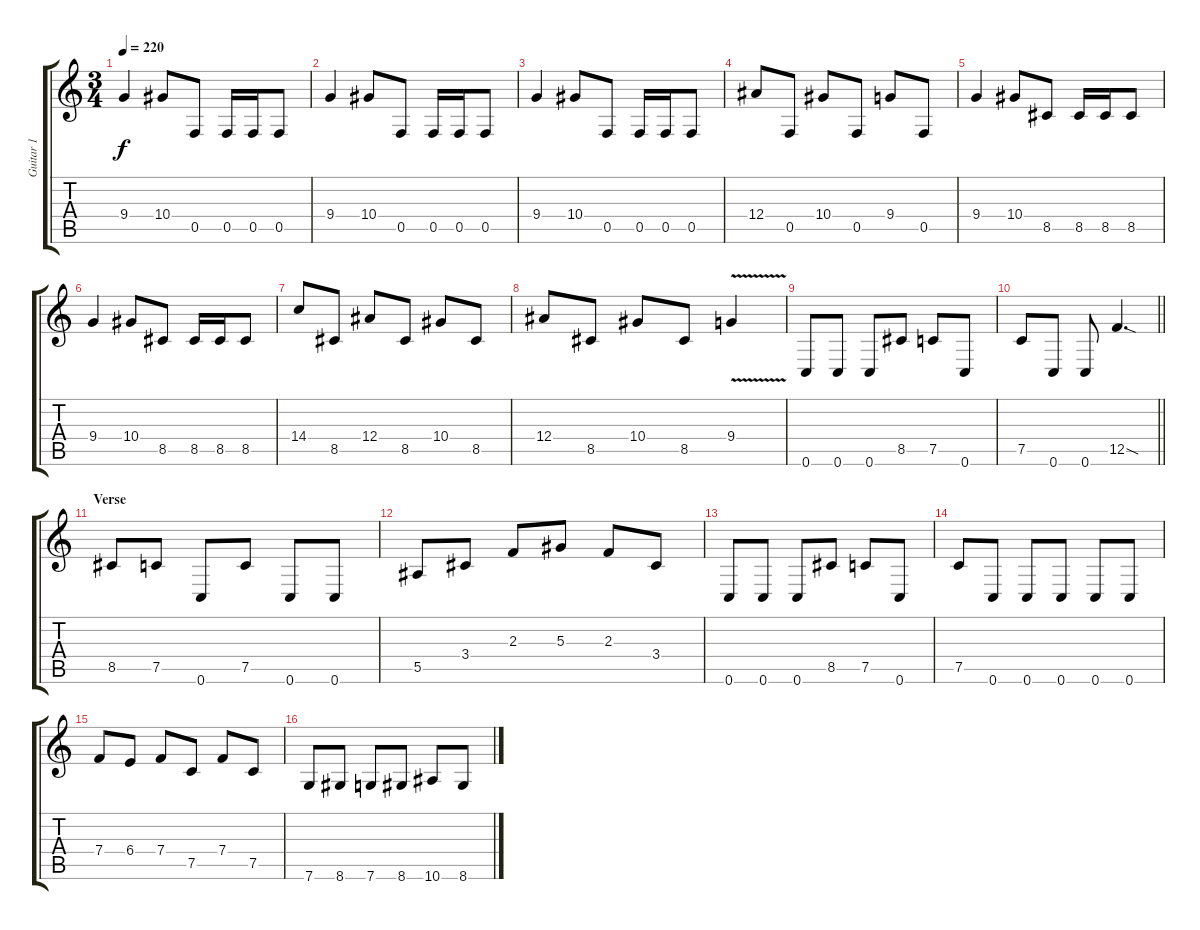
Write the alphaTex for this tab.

\track ("Guitar 1" "Guitar 1") {instrument distortionguitar}
\staff {score tabs}
\tuning (C4 G3 Eb3 Bb2 F2 C2) {hide}
\ts (3 4)
\tempo 220
\clef g2
\ks c
9.4.4{dy f} 10.4.8 0.5.8 0.5.16 0.5.16 0.5.8 |
9.4.4 10.4.8 0.5.8 0.5.16 0.5.16 0.5.8 |
9.4.4 10.4.8 0.5.8 0.5.16 0.5.16 0.5.8 |
12.4.8 0.5.8 10.4.8 0.5.8 9.4.8 0.5.8 |
9.4.4 10.4.8 8.5.8 8.5.16 8.5.16 8.5.8 |
9.4.4 10.4.8 8.5.8 8.5.16 8.5.16 8.5.8 |
14.4.8 8.5.8 12.4.8 8.5.8 10.4.8 8.5.8 |
12.4.8 8.5.8 10.4.8 8.5.8 9.4{v}.4 |
0.6.8 0.6.8 0.6.8 8.5.8 7.5.8 0.6.8 |
\barLineRight lightlight
7.5.8 0.6.8 0.6.8 12.5{sod}.4{d} |
\section ("" "Verse")
8.5.8 7.5.8 0.6.8 7.5.8 0.6.8 0.6.8 |
5.5.8 3.4.8 2.3.8 5.3.8 2.3.8 3.4.8 |
0.6.8 0.6.8 0.6.8 8.5.8 7.5.8 0.6.8 |
7.5.8 0.6.8 0.6.8 0.6.8 0.6.8 0.6.8 |
7.4.8 6.4.8 7.4.8 7.5.8 7.4.8 7.5.8 |
7.6.8 8.6.8 7.6.8 8.6.8 10.6.8 8.6.8
